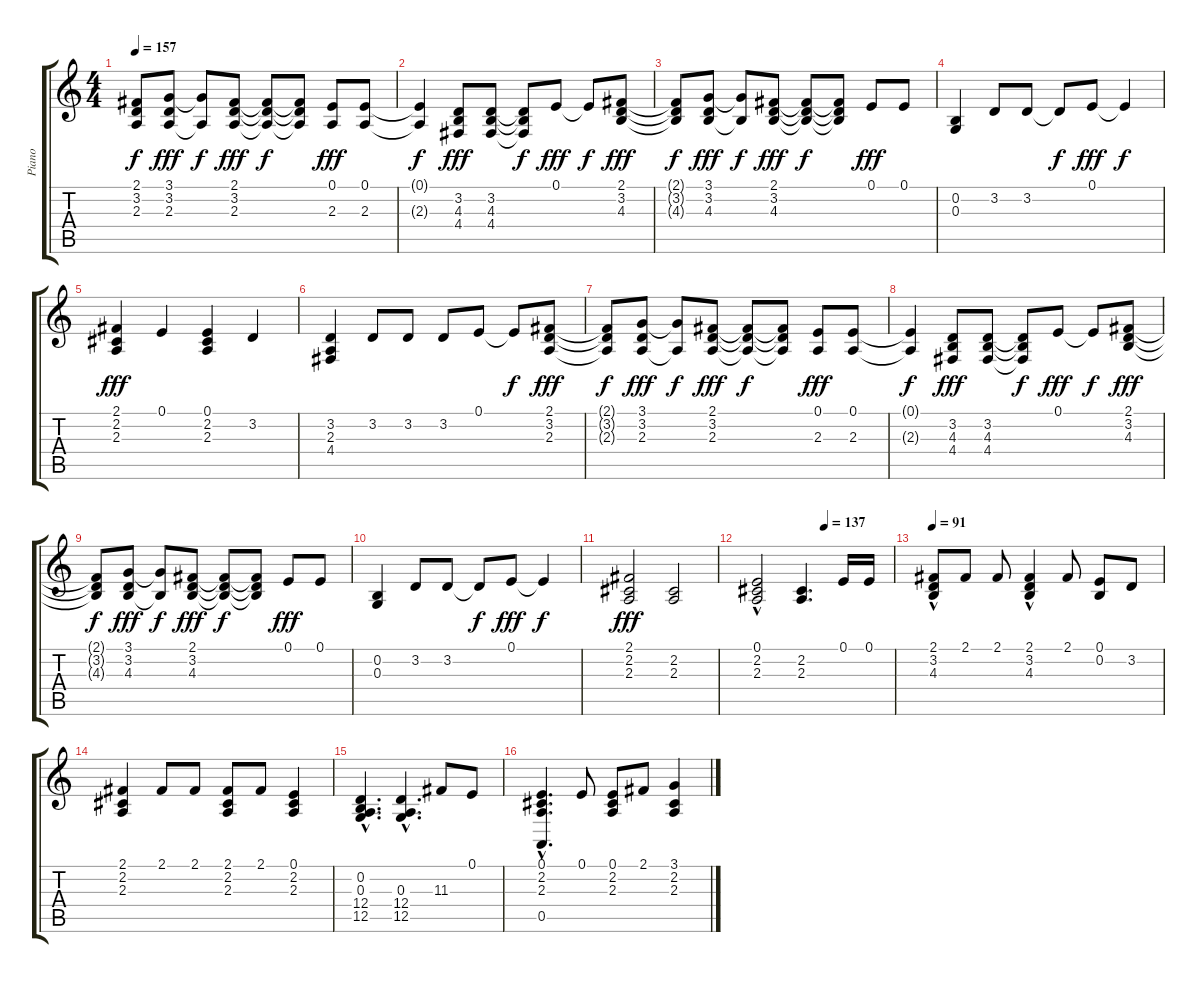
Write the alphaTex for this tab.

\track ("Piano" "Piano") {instrument brightacousticpiano}
\staff {score tabs}
\tuning (E4 B3 G3 D3 A2 E2) {hide}
\ts (4 4)
\tempo 157
\clef g2
\ks c
(2.1{t} 3.2{t} 2.3{t}).8{dy f} (3.1 3.2 2.3).8{dy fff} (3.1{t} 2.3{t}).8{dy f} (2.1 3.2 2.3).8{dy fff} (2.1{t} 3.2{t} 2.3{t}).8{dy f} (2.1{t} 3.2{t} 2.3{t}).8 (0.1 2.3).8{dy fff} (0.1 2.3).8 |
(0.1{t} 2.3{t}).4{dy f} (3.2 4.3 4.4).8{dy fff} (3.2 4.3 4.4).8 (3.2{t} 4.3{t} 4.4{t}).8{dy f} 0.1.8{dy fff} 0.1{t}.8{dy f} (2.1 3.2 4.3).8{dy fff} |
(2.1{t} 3.2{t} 4.3{t}).8{dy f} (3.1 3.2 4.3).8{dy fff} (3.1{t} 4.3{t}).8{dy f} (2.1 3.2 4.3).8{dy fff} (2.1{t} 3.2{t} 4.3{t}).8{dy f} (2.1{t} 3.2{t} 4.3{t}).8 0.1.8{dy fff} 0.1.8 |
(0.2 0.3).4 3.2.8 3.2.8 3.2{t}.8{dy f} 0.1.8{dy fff} 0.1{t}.4{dy f} |
(2.1 2.2 2.3).4{dy fff} 0.1.4 (0.1 2.2 2.3).4 3.2.4 |
(3.2 2.3 4.4).4 3.2.8 3.2.8 3.2.8 0.1.8 0.1{t}.8{dy f} (2.1 3.2 2.3).8{dy fff} |
(2.1{t} 3.2{t} 2.3{t}).8{dy f} (3.1 3.2 2.3).8{dy fff} (3.1{t} 2.3{t}).8{dy f} (2.1 3.2 2.3).8{dy fff} (2.1{t} 3.2{t} 2.3{t}).8{dy f} (2.1{t} 3.2{t} 2.3{t}).8 (0.1 2.3).8{dy fff} (0.1 2.3).8 |
(0.1{t} 2.3{t}).4{dy f} (3.2 4.3 4.4).8{dy fff} (3.2 4.3 4.4).8 (3.2{t} 4.3{t} 4.4{t}).8{dy f} 0.1.8{dy fff} 0.1{t}.8{dy f} (2.1 3.2 4.3).8{dy fff} |
(2.1{t} 3.2{t} 4.3{t}).8{dy f} (3.1 3.2 4.3).8{dy fff} (3.1{t} 4.3{t}).8{dy f} (2.1 3.2 4.3).8{dy fff} (2.1{t} 3.2{t} 4.3{t}).8{dy f} (2.1{t} 3.2{t} 4.3{t}).8 0.1.8{dy fff} 0.1.8 |
(0.2 0.3).4 3.2.8 3.2.8 3.2{t}.8{dy f} 0.1.8{dy fff} 0.1{t}.4{dy f} |
(2.1 2.2 2.3).2{dy fff} (2.2 2.3).2 |
\tempo (137 0.5)
(0.1{hac} 2.2 2.3).2 (2.2 2.3).4{d} 0.1.16 0.1.16 |
\tempo 91
(2.1 3.2{hac} 4.3{hac}).8 2.1.8 2.1.8 (2.1 3.2{hac} 4.3{hac}).4 2.1.8 (0.1 0.2).8 3.2.8 |
(2.1 2.2 2.3).4 2.1.8 2.1.8 (2.1 2.2 2.3).8 2.1.8 (0.1 2.2 2.3).4 |
(0.2{hac} 0.3{hac} 12.4{hac} 12.5{hac}).4{d} (0.3{hac} 12.4{hac} 12.5{hac}).4{d} 11.3.8 0.1.8 |
(0.1{hac} 2.2 2.3 0.5).4{d} 0.1.8 (0.1 2.2 2.3).8 2.1.8 (3.1 2.2 2.3).4
